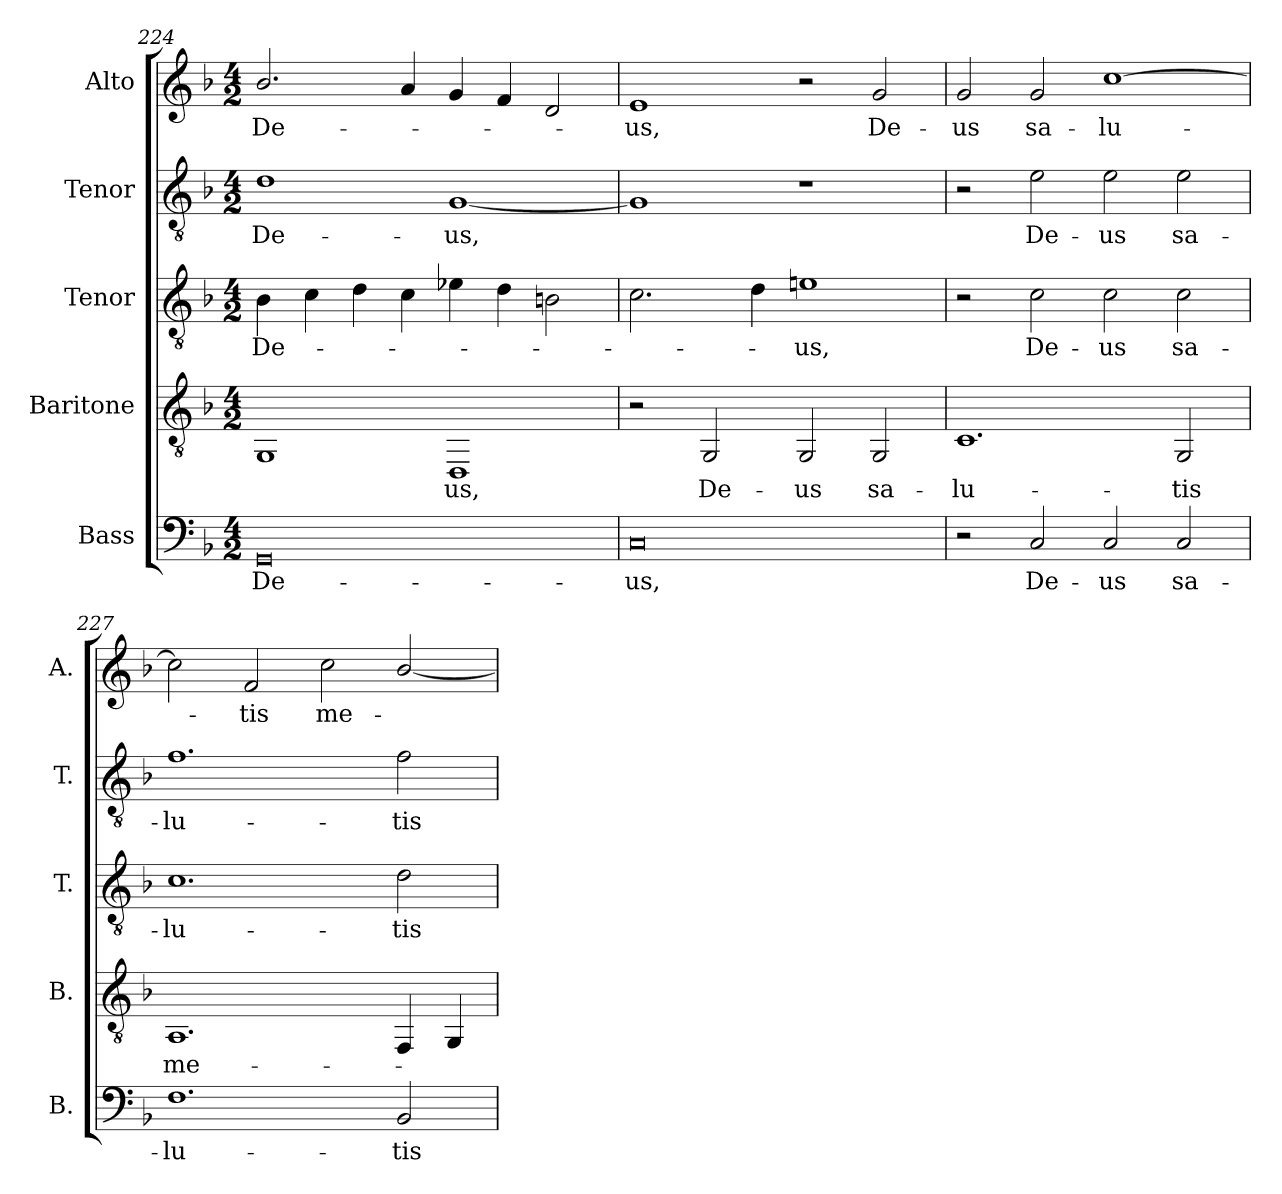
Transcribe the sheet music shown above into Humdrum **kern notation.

**kern	**text	**kern	**text	**kern	**text	**kern	**text	**kern	**text
*part5	*part5	*part4	*part4	*part3	*part3	*part2	*part2	*part1	*part1
*staff5	*staff5	*staff4	*staff4	*staff3	*staff3	*staff2	*staff2	*staff1	*staff1
*I"Bass	*	*I"Baritone	*	*I"Tenor	*	*I"Tenor	*	*I"Alto	*
*I'B.	*	*I'B.	*	*I'T.	*	*I'T.	*	*I'A.	*
*clefF4	*	*clefGv2	*	*clefGv2	*	*clefGv2	*	*clefG2	*
*	*	*	*	*ITrd7c12	*	*ITrd7c12	*	*	*
*k[b-]	*	*k[b-]	*	*k[b-]	*	*k[b-]	*	*k[b-]	*
*F:	*	*F:	*	*F:	*	*F:	*	*F:	*
*M4/2	*	*M4/2	*	*M4/2	*	*M4/2	*	*M4/2	*
=224	=224	=224	=224	=224	=224	=224	=224	=224	=224
!	!LO:LY:b:color=#000000	!	!	!	!	!	!	!	!
!	!	!	!	!	!LO:LY:b:color=#000000	!	!	!	!
!	!	!	!	!	!	!	!LO:LY:b:color=#000000	!	!
!	!	!	!	!	!	!	!	!	!LO:LY:b:color=#000000
0GGi	De-	1GGi	.	4BB-i\	De-	1Di	De-	2.b-i/	De-
.	.	.	.	4Ci\	.	.	.	.	.
.	.	.	.	4Di\	.	.	.	.	.
.	.	.	.	4Ci\	.	.	.	4ai/	.
!	!	!	!LO:LY:b:color=#000000	!	!	!	!	!	!
!	!	!	!	!	!	!	!LO:LY:b:color=#000000	!	!
.	.	1DDi	-us,	4E-Xi\	.	[1GGi	-us,	4gi/	.
.	.	.	.	4Di\	.	.	.	4fi/	.
.	.	.	.	2BBni\	.	.	.	2di/	.
=225	=225	=225	=225	=225	=225	=225	=225	=225	=225
!	!LO:LY:b:color=#000000	!	!	!	!	!	!	!	!
!	!	!	!	!	!	!	!	!	!LO:LY:b:color=#000000
0Ci	-us,	2r	.	2.Ci\	.	1GGi]	.	1ei	-us,
!	!	!	!LO:LY:b:color=#000000	!	!	!	!	!	!
.	.	2GGi/	De-	.	.	.	.	.	.
.	.	.	.	4Di\	.	.	.	.	.
!	!	!	!LO:LY:b:color=#000000	!	!	!	!	!	!
!	!	!	!	!	!LO:LY:b:color=#000000	!	!	!	!
.	.	2GGi/	-us	1Eni	-us,	1r	.	2r	.
!	!	!	!LO:LY:b:color=#000000	!	!	!	!	!	!
!	!	!	!	!	!	!	!	!	!LO:LY:b:color=#000000
.	.	2GGi/	sa-	.	.	.	.	2gi/	De-
!!LO:PB:g=z
=226	=226	=226	=226	=226	=226	=226	=226	=226	=226
!	!	!	!LO:LY:b:color=#000000	!	!	!	!	!	!
!	!	!	!	!	!	!	!	!	!LO:LY:b:color=#000000
2r	.	1.Ci	-lu-	2r	.	2r	.	2gi/	-us
!	!LO:LY:b:color=#000000	!	!	!	!	!	!	!	!
!	!	!	!	!	!LO:LY:b:color=#000000	!	!	!	!
!	!	!	!	!	!	!	!LO:LY:b:color=#000000	!	!
!	!	!	!	!	!	!	!	!	!LO:LY:b:color=#000000
2Ci/	De-	.	.	2Ci\	De-	2Ei\	De-	2gi/	sa-
!	!LO:LY:b:color=#000000	!	!	!	!	!	!	!	!
!	!	!	!	!	!LO:LY:b:color=#000000	!	!	!	!
!	!	!	!	!	!	!	!LO:LY:b:color=#000000	!	!
!	!	!	!	!	!	!	!	!	!LO:LY:b:color=#000000
2Ci/	-us	.	.	2Ci\	-us	2Ei\	-us	[1cci	-lu-
!	!LO:LY:b:color=#000000	!	!	!	!	!	!	!	!
!	!	!	!LO:LY:b:color=#000000	!	!	!	!	!	!
!	!	!	!	!	!LO:LY:b:color=#000000	!	!	!	!
!	!	!	!	!	!	!	!LO:LY:b:color=#000000	!	!
2Ci/	sa-	2GGi/	-tis	2Ci\	sa-	2Ei\	sa-	.	.
=227	=227	=227	=227	=227	=227	=227	=227	=227	=227
!	!LO:LY:b:color=#000000	!	!	!	!	!	!	!	!
!	!	!	!LO:LY:b:color=#000000	!	!	!	!	!	!
!	!	!	!	!	!LO:LY:b:color=#000000	!	!	!	!
!	!	!	!	!	!	!	!LO:LY:b:color=#000000	!	!
1.Fi	-lu-	1.AAi	me-	1.Ci	-lu-	1.Fi	-lu-	2cci\]	.
!	!	!	!	!	!	!	!	!	!LO:LY:b:color=#000000
.	.	.	.	.	.	.	.	2fi/	-tis
!	!	!	!	!	!	!	!	!	!LO:LY:b:color=#000000
.	.	.	.	.	.	.	.	2cci\	me-
!	!LO:LY:b:color=#000000	!	!	!	!	!	!	!	!
!	!	!	!	!	!LO:LY:b:color=#000000	!	!	!	!
!	!	!	!	!	!	!	!LO:LY:b:color=#000000	!	!
2BB-i/	-tis	4FFi/	.	2Di\	-tis	2Fi\	-tis	[2b-i/	.
.	.	4GGi/	.	.	.	.	.	.	.
=	=	=	=	=	=	=	=	=	=
*-	*-	*-	*-	*-	*-	*-	*-	*-	*-
